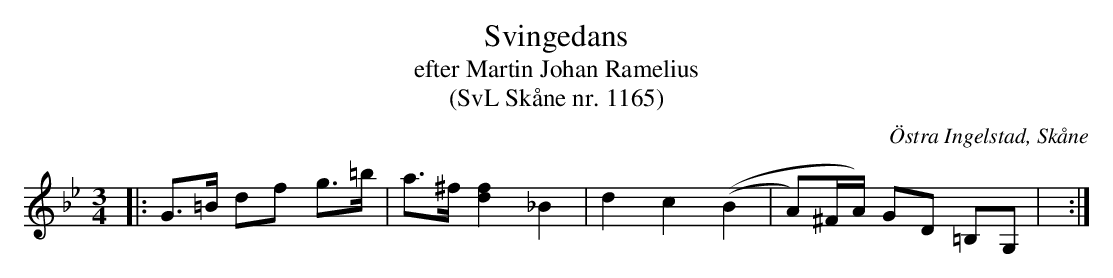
X:1
T:Svingedans
T:efter Martin Johan Ramelius
T:(SvL Skåne nr. 1165)
O:Östra Ingelstad, Skåne
M:3/4
L:1/8
Q:1/4=108
K:Bb
|: G>=B df g>=b | a>^f [f2d2] _B2 | d2 c2 ((B2 | A)^F/A/) GD =B,G, | :|
|:  :|
